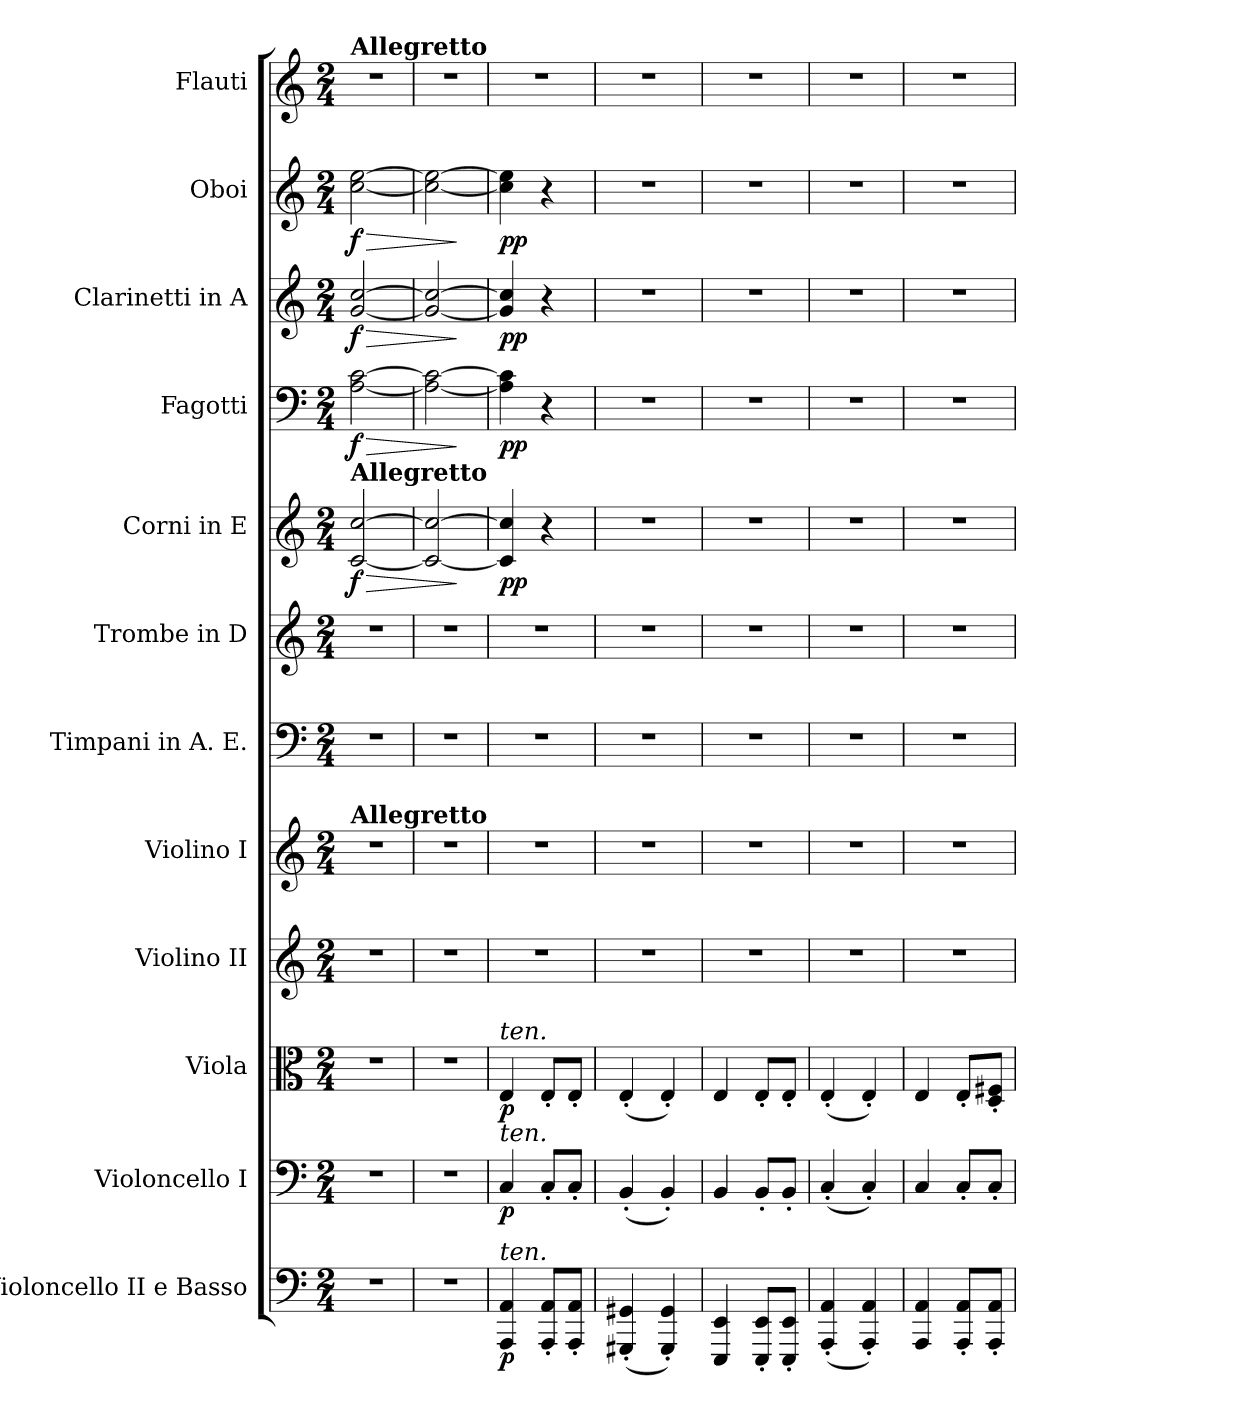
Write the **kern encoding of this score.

**kern	**dynam	**kern	**dynam	**kern	**dynam	**kern	**kern	**kern	**kern	**kern	**dynam	**kern	**dynam	**kern	**dynam	**kern	**dynam	**kern
*part12	*part12	*part11	*part11	*part10	*part10	*part9	*part8	*part7	*part6	*part5	*part5	*part4	*part4	*part3	*part3	*part2	*part2	*part1
*staff12	*staff12	*staff11	*staff11	*staff10	*staff10	*staff9	*staff8	*staff7	*staff6	*staff5	*staff5	*staff4	*staff4	*staff3	*staff3	*staff2	*staff2	*staff1
*I"Violoncello II e Basso	*	*I"Violoncello I	*	*I"Viola	*	*I"Violino II	*I"Violino I	*I"Timpani in A. E.	*I"Trombe in D	*I"Corni in E	*	*I"Fagotti	*	*I"Clarinetti in A	*	*I"Oboi	*	*I"Flauti
*	*	*	*	*	*	*	*	*I'Tp.	*I'Tr.	*I'Corn.	*	*I'Fag.	*	*I'Cl.	*	*I'Ob.	*	*I'Fl.
*clefF4	*	*clefF4	*	*clefC3	*	*clefG2	*clefG2	*clefF4	*clefG2	*clefG2	*	*clefF4	*	*clefG2	*	*clefG2	*	*clefG2
*	*	*	*	*	*	*	*	*	*ITrd-1c-2	*ITrd5c8	*	*	*	*ITrd2c3	*	*	*	*
*k[]	*	*k[]	*	*k[]	*	*k[]	*k[]	*k[]	*k[f#c#]	*k[f#c#g#d#]	*	*k[]	*	*k[f#c#g#]	*	*k[]	*	*k[]
*M2/4	*	*M2/4	*	*M2/4	*	*M2/4	*M2/4	*M2/4	*M2/4	*M2/4	*	*M2/4	*	*M2/4	*	*M2/4	*	*M2/4
=1	=1	=1	=1	=1	=1	=1	=1	=1	=1	=1	=1	=1	=1	=1	=1	=1	=1	=1
!	!	!	!	!	!	!	!	!	!	!	!	!	!	!	!	!	!	!LO:TX:a:B:t=Allegretto
!	!	!	!	!	!	!	!	!	!	!LO:TX:a:B:t=Allegretto	!	!	!	!	!	!	!	!
!	!	!	!	!	!	!	!LO:TX:a:B:t=Allegretto	!	!	!	!	!	!	!	!	!	!	!
!	!	!	!	!	!	!	!	!	!	!	!LO:HP:b	!	!LO:HP:b	!	!LO:HP:b	!	!LO:HP:b	!
!	!	!	!	!	!	!	!	!	!	!	!LO:DY:n=1:b	!	!LO:DY:n=1:b	!	!LO:DY:n=1:b	!	!LO:DY:n=1:b	!
2r	.	2r	.	2r	.	2r	2r	2r	2r	[2E/ [2e/	> f	[2A\ [2c\	> f	[2e/ [2a/	> f	[2cc\ [2ee\	> f	2r
=2	=2	=2	=2	=2	=2	=2	=2	=2	=2	=2	=2	=2	=2	=2	=2	=2	=2	=2
2r	.	2r	.	2r	.	2r	2r	2r	2r	2E/_ 2e/_	.	2A\_ 2c\_	.	2e/_ 2a/_	.	2cc\_ 2ee\_	.	2r
.	.	.	.	.	.	.	.	.	.	.	]	.	]	.	]	.	]	.
=3	=3	=3	=3	=3	=3	=3	=3	=3	=3	=3	=3	=3	=3	=3	=3	=3	=3	=3
!	!	!	!	!LO:TX:a:i:t=ten.	!	!	!	!	!	!	!	!	!	!	!	!	!	!
!	!	!LO:TX:a:i:t=ten.	!	!	!	!	!	!	!	!	!	!	!	!	!	!	!	!
!LO:TX:a:i:t=ten.	!	!	!	!	!	!	!	!	!	!	!	!	!	!	!	!	!	!
!	!LO:DY:b	!	!LO:DY:b	!	!LO:DY:b	!	!	!	!	!	!LO:DY:b	!	!LO:DY:b	!	!LO:DY:b	!	!LO:DY:b	!
4AAA/ 4AA/	p	4C/	p	4E/	p	2r	2r	2r	2r	4E/] 4e/]	pp	4A\] 4c\]	pp	4e/] 4a/]	pp	4cc\] 4ee\]	pp	2r
8AAA/' 8AA/'L	.	8C'/L	.	8E'/L	.	.	.	.	.	4r	.	4r	.	4r	.	4r	.	.
8AAA/' 8AA/'J	.	8C'/J	.	8E'/J	.	.	.	.	.	.	.	.	.	.	.	.	.	.
=4	=4	=4	=4	=4	=4	=4	=4	=4	=4	=4	=4	=4	=4	=4	=4	=4	=4	=4
(4GGG#X/' 4GG#X/'	.	(4BB'/	.	(4E'/	.	2r	2r	2r	2r	2r	.	2r	.	2r	.	2r	.	2r
4GGG#/' 4GG#/')	.	4BB'/)	.	4E'/)	.	.	.	.	.	.	.	.	.	.	.	.	.	.
=5	=5	=5	=5	=5	=5	=5	=5	=5	=5	=5	=5	=5	=5	=5	=5	=5	=5	=5
4EEE/ 4EE/	.	4BB/	.	4E/	.	2r	2r	2r	2r	2r	.	2r	.	2r	.	2r	.	2r
8EEE/' 8EE/'L	.	8BB'/L	.	8E'/L	.	.	.	.	.	.	.	.	.	.	.	.	.	.
8EEE/' 8EE/'J	.	8BB'/J	.	8E'/J	.	.	.	.	.	.	.	.	.	.	.	.	.	.
=6	=6	=6	=6	=6	=6	=6	=6	=6	=6	=6	=6	=6	=6	=6	=6	=6	=6	=6
(4AAA/' 4AA/'	.	(4C'/	.	(4E'/	.	2r	2r	2r	2r	2r	.	2r	.	2r	.	2r	.	2r
4AAA/' 4AA/')	.	4C'/)	.	4E'/)	.	.	.	.	.	.	.	.	.	.	.	.	.	.
=7	=7	=7	=7	=7	=7	=7	=7	=7	=7	=7	=7	=7	=7	=7	=7	=7	=7	=7
4AAA/ 4AA/	.	4C/	.	4E/	.	2r	2r	2r	2r	2r	.	2r	.	2r	.	2r	.	2r
8AAA/' 8AA/'L	.	8C'/L	.	8E'/L	.	.	.	.	.	.	.	.	.	.	.	.	.	.
8AAA/' 8AA/'J	.	8C'/J	.	8D/' 8F#X/'J	.	.	.	.	.	.	.	.	.	.	.	.	.	.
=	=	=	=	=	=	=	=	=	=	=	=	=	=	=	=	=	=	=
*-	*-	*-	*-	*-	*-	*-	*-	*-	*-	*-	*-	*-	*-	*-	*-	*-	*-	*-
